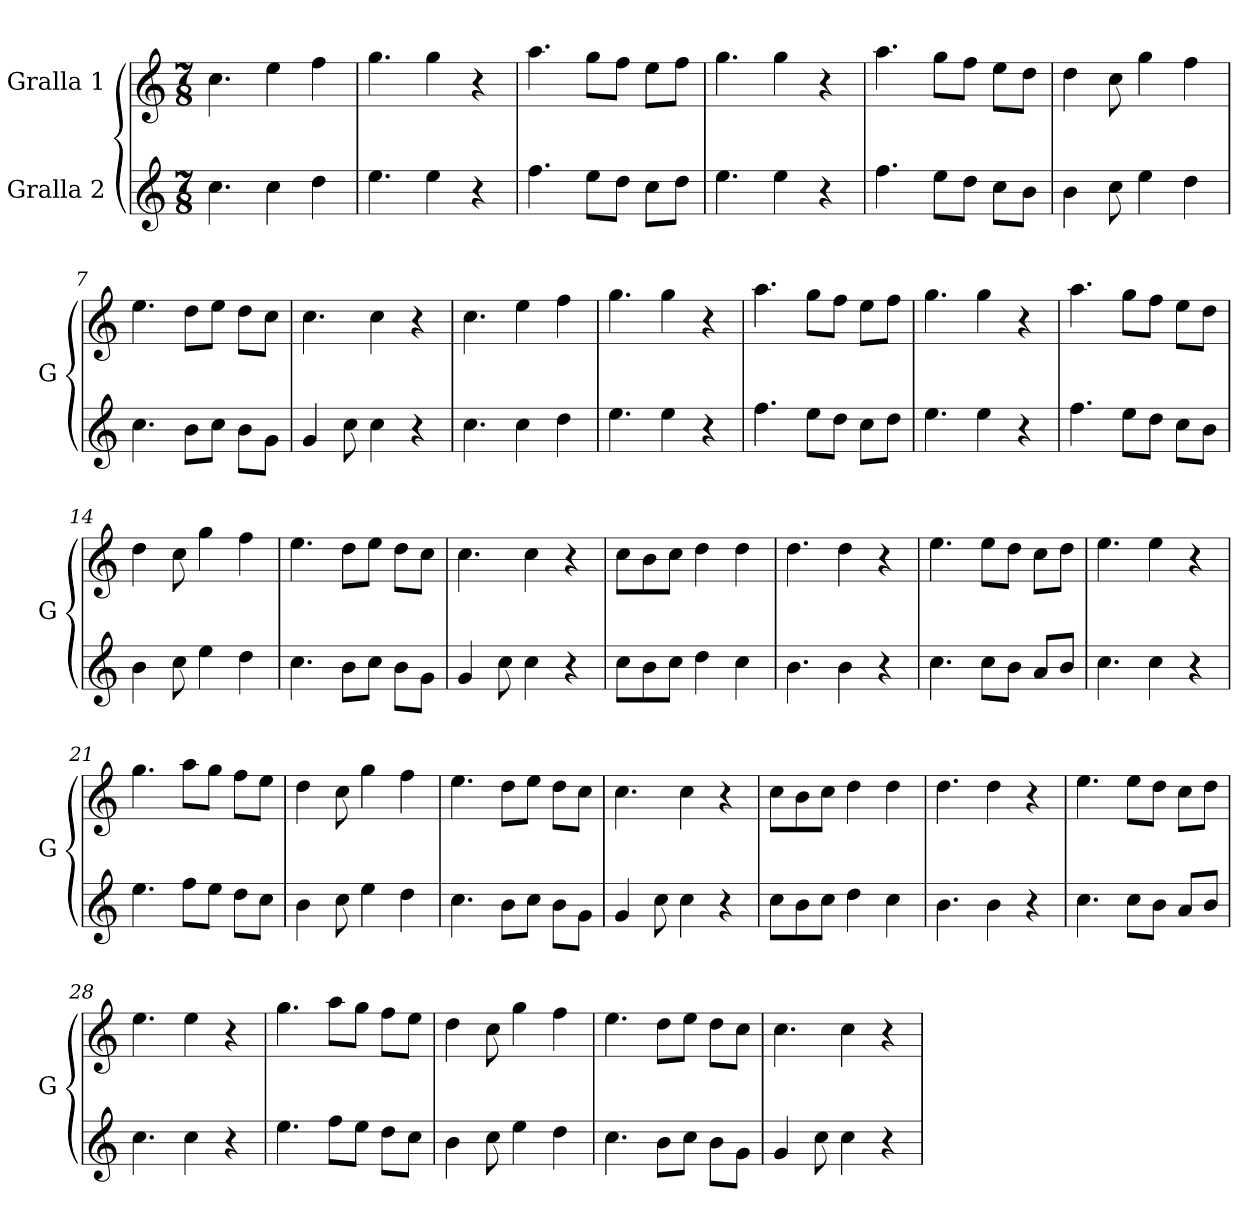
**kern	**kern
*part2	*part1
*staff2	*staff1
*I"Gralla 2	*I"Gralla 1
*I'G	*I'G
*clefG2	*clefG2
*k[]	*k[]
*M7/8	*M7/8
*MM80	*MM80
=1	=1
4.cc\	4.cc\
4cc\	4ee\
4dd\	4ff\
=2	=2
4.ee\	4.gg\
4ee\	4gg\
4r	4r
=3	=3
4.ff\	4.aa\
8ee\L	8gg\L
8dd\J	8ff\J
8cc\L	8ee\L
8dd\J	8ff\J
=4	=4
4.ee\	4.gg\
4ee\	4gg\
4r	4r
=5	=5
4.ff\	4.aa\
8ee\L	8gg\L
8dd\J	8ff\J
8cc\L	8ee\L
8b\J	8dd\J
=6	=6
4b\	4dd\
8cc\	8cc\
4ee\	4gg\
4dd\	4ff\
!!LO:LB:g=z
=7	=7
4.cc\	4.ee\
8b\L	8dd\L
8cc\J	8ee\J
8b\L	8dd\L
8g\J	8cc\J
=8	=8
4g/	4.cc\
8cc\	.
4cc\	4cc\
4r	4r
=9	=9
4.cc\	4.cc\
4cc\	4ee\
4dd\	4ff\
=10	=10
4.ee\	4.gg\
4ee\	4gg\
4r	4r
=11	=11
4.ff\	4.aa\
8ee\L	8gg\L
8dd\J	8ff\J
8cc\L	8ee\L
8dd\J	8ff\J
=12	=12
4.ee\	4.gg\
4ee\	4gg\
4r	4r
=13	=13
4.ff\	4.aa\
8ee\L	8gg\L
8dd\J	8ff\J
8cc\L	8ee\L
8b\J	8dd\J
!!LO:LB:g=z
=14	=14
4b\	4dd\
8cc\	8cc\
4ee\	4gg\
4dd\	4ff\
=15	=15
4.cc\	4.ee\
8b\L	8dd\L
8cc\J	8ee\J
8b\L	8dd\L
8g\J	8cc\J
=16	=16
4g/	4.cc\
8cc\	.
4cc\	4cc\
4r	4r
=17	=17
8cc\L	8cc\L
8b\	8b\
8cc\J	8cc\J
4dd\	4dd\
4cc\	4dd\
=18	=18
4.b\	4.dd\
4b\	4dd\
4r	4r
=19	=19
4.cc\	4.ee\
8cc\L	8ee\L
8b\J	8dd\J
8a/L	8cc\L
8b/J	8dd\J
=20	=20
4.cc\	4.ee\
4cc\	4ee\
4r	4r
!!LO:LB:g=z
=21	=21
4.ee\	4.gg\
8ff\L	8aa\L
8ee\J	8gg\J
8dd\L	8ff\L
8cc\J	8ee\J
=22	=22
4b\	4dd\
8cc\	8cc\
4ee\	4gg\
4dd\	4ff\
=23	=23
4.cc\	4.ee\
8b\L	8dd\L
8cc\J	8ee\J
8b\L	8dd\L
8g\J	8cc\J
=24	=24
4g/	4.cc\
8cc\	.
4cc\	4cc\
4r	4r
=25	=25
8cc\L	8cc\L
8b\	8b\
8cc\J	8cc\J
4dd\	4dd\
4cc\	4dd\
=26	=26
4.b\	4.dd\
4b\	4dd\
4r	4r
!!LO:LB:g=z
=27	=27
4.cc\	4.ee\
8cc\L	8ee\L
8b\J	8dd\J
8a/L	8cc\L
8b/J	8dd\J
=28	=28
4.cc\	4.ee\
4cc\	4ee\
4r	4r
=29	=29
4.ee\	4.gg\
8ff\L	8aa\L
8ee\J	8gg\J
8dd\L	8ff\L
8cc\J	8ee\J
=30	=30
4b\	4dd\
8cc\	8cc\
4ee\	4gg\
4dd\	4ff\
=31	=31
4.cc\	4.ee\
8b\L	8dd\L
8cc\J	8ee\J
8b\L	8dd\L
8g\J	8cc\J
=32	=32
4g/	4.cc\
8cc\	.
4cc\	4cc\
4r	4r
=	=
*-	*-
